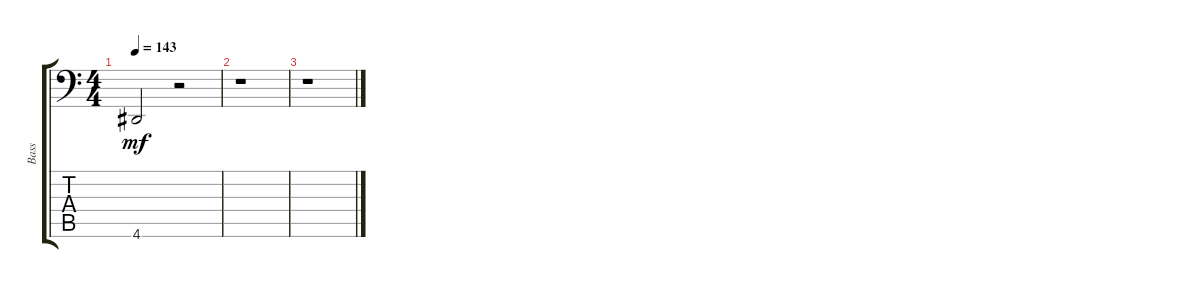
\track ("Bass" "Bass") {instrument synthbass1}
\staff {score tabs}
\tuning (C3 G2 D2 A1 E1 B0) {hide}
\ts (4 4)
\tempo 143
\clef f4
\ks c
4.6.2{dy mf} r.2 |
r.1 |
r.1
